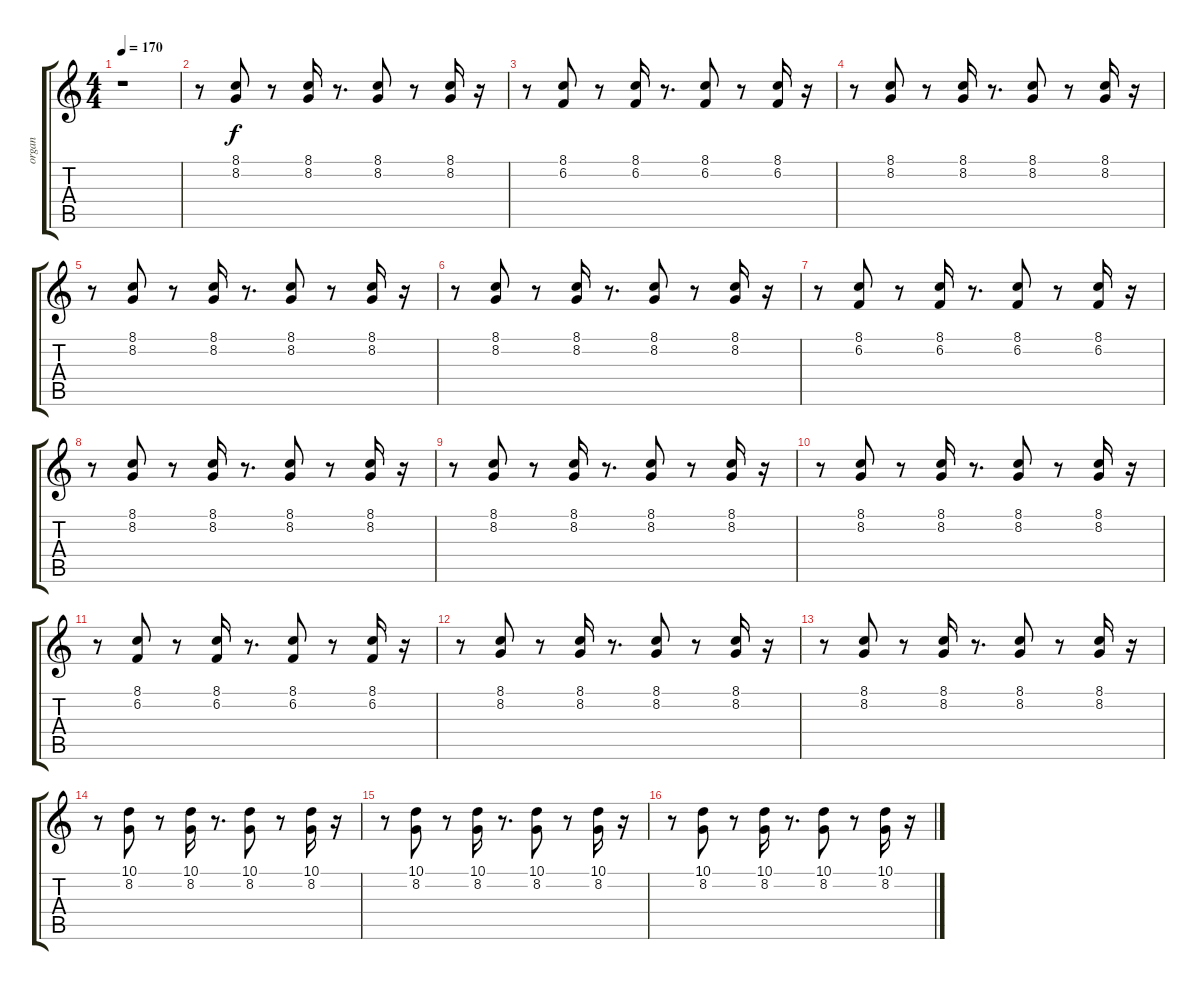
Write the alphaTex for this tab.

\track ("organ" "organ") {instrument drawbarorgan}
\staff {score tabs}
\tuning (E4 B3 G3 D3 A2 E2) {hide}
\ts (4 4)
\tempo 170
\clef g2
\ks c
r.1{dy f instrument drawbarorgan} |
r.8 (8.1 8.2).8 r.8 (8.1 8.2).16 r.8{d} (8.1 8.2).8 r.8 (8.1 8.2).16 r.16 |
r.8 (8.1 6.2).8 r.8 (8.1 6.2).16 r.8{d} (8.1 6.2).8 r.8 (8.1 6.2).16 r.16 |
r.8 (8.1 8.2).8 r.8 (8.1 8.2).16 r.8{d} (8.1 8.2).8 r.8 (8.1 8.2).16 r.16 |
r.8 (8.1 8.2).8 r.8 (8.1 8.2).16 r.8{d} (8.1 8.2).8 r.8 (8.1 8.2).16 r.16 |
r.8 (8.1 8.2).8 r.8 (8.1 8.2).16 r.8{d} (8.1 8.2).8 r.8 (8.1 8.2).16 r.16 |
r.8 (8.1 6.2).8 r.8 (8.1 6.2).16 r.8{d} (8.1 6.2).8 r.8 (8.1 6.2).16 r.16 |
r.8 (8.1 8.2).8 r.8 (8.1 8.2).16 r.8{d} (8.1 8.2).8 r.8 (8.1 8.2).16 r.16 |
r.8 (8.1 8.2).8 r.8 (8.1 8.2).16 r.8{d} (8.1 8.2).8 r.8 (8.1 8.2).16 r.16 |
r.8 (8.1 8.2).8 r.8 (8.1 8.2).16 r.8{d} (8.1 8.2).8 r.8 (8.1 8.2).16 r.16 |
r.8 (8.1 6.2).8 r.8 (8.1 6.2).16 r.8{d} (8.1 6.2).8 r.8 (8.1 6.2).16 r.16 |
r.8 (8.1 8.2).8 r.8 (8.1 8.2).16 r.8{d} (8.1 8.2).8 r.8 (8.1 8.2).16 r.16 |
r.8 (8.1 8.2).8 r.8 (8.1 8.2).16 r.8{d} (8.1 8.2).8 r.8 (8.1 8.2).16 r.16 |
r.8 (10.1 8.2).8 r.8 (10.1 8.2).16 r.8{d} (10.1 8.2).8 r.8 (10.1 8.2).16 r.16 |
r.8 (10.1 8.2).8 r.8 (10.1 8.2).16 r.8{d} (10.1 8.2).8 r.8 (10.1 8.2).16 r.16 |
r.8 (10.1 8.2).8 r.8 (10.1 8.2).16 r.8{d} (10.1 8.2).8 r.8 (10.1 8.2).16 r.16
